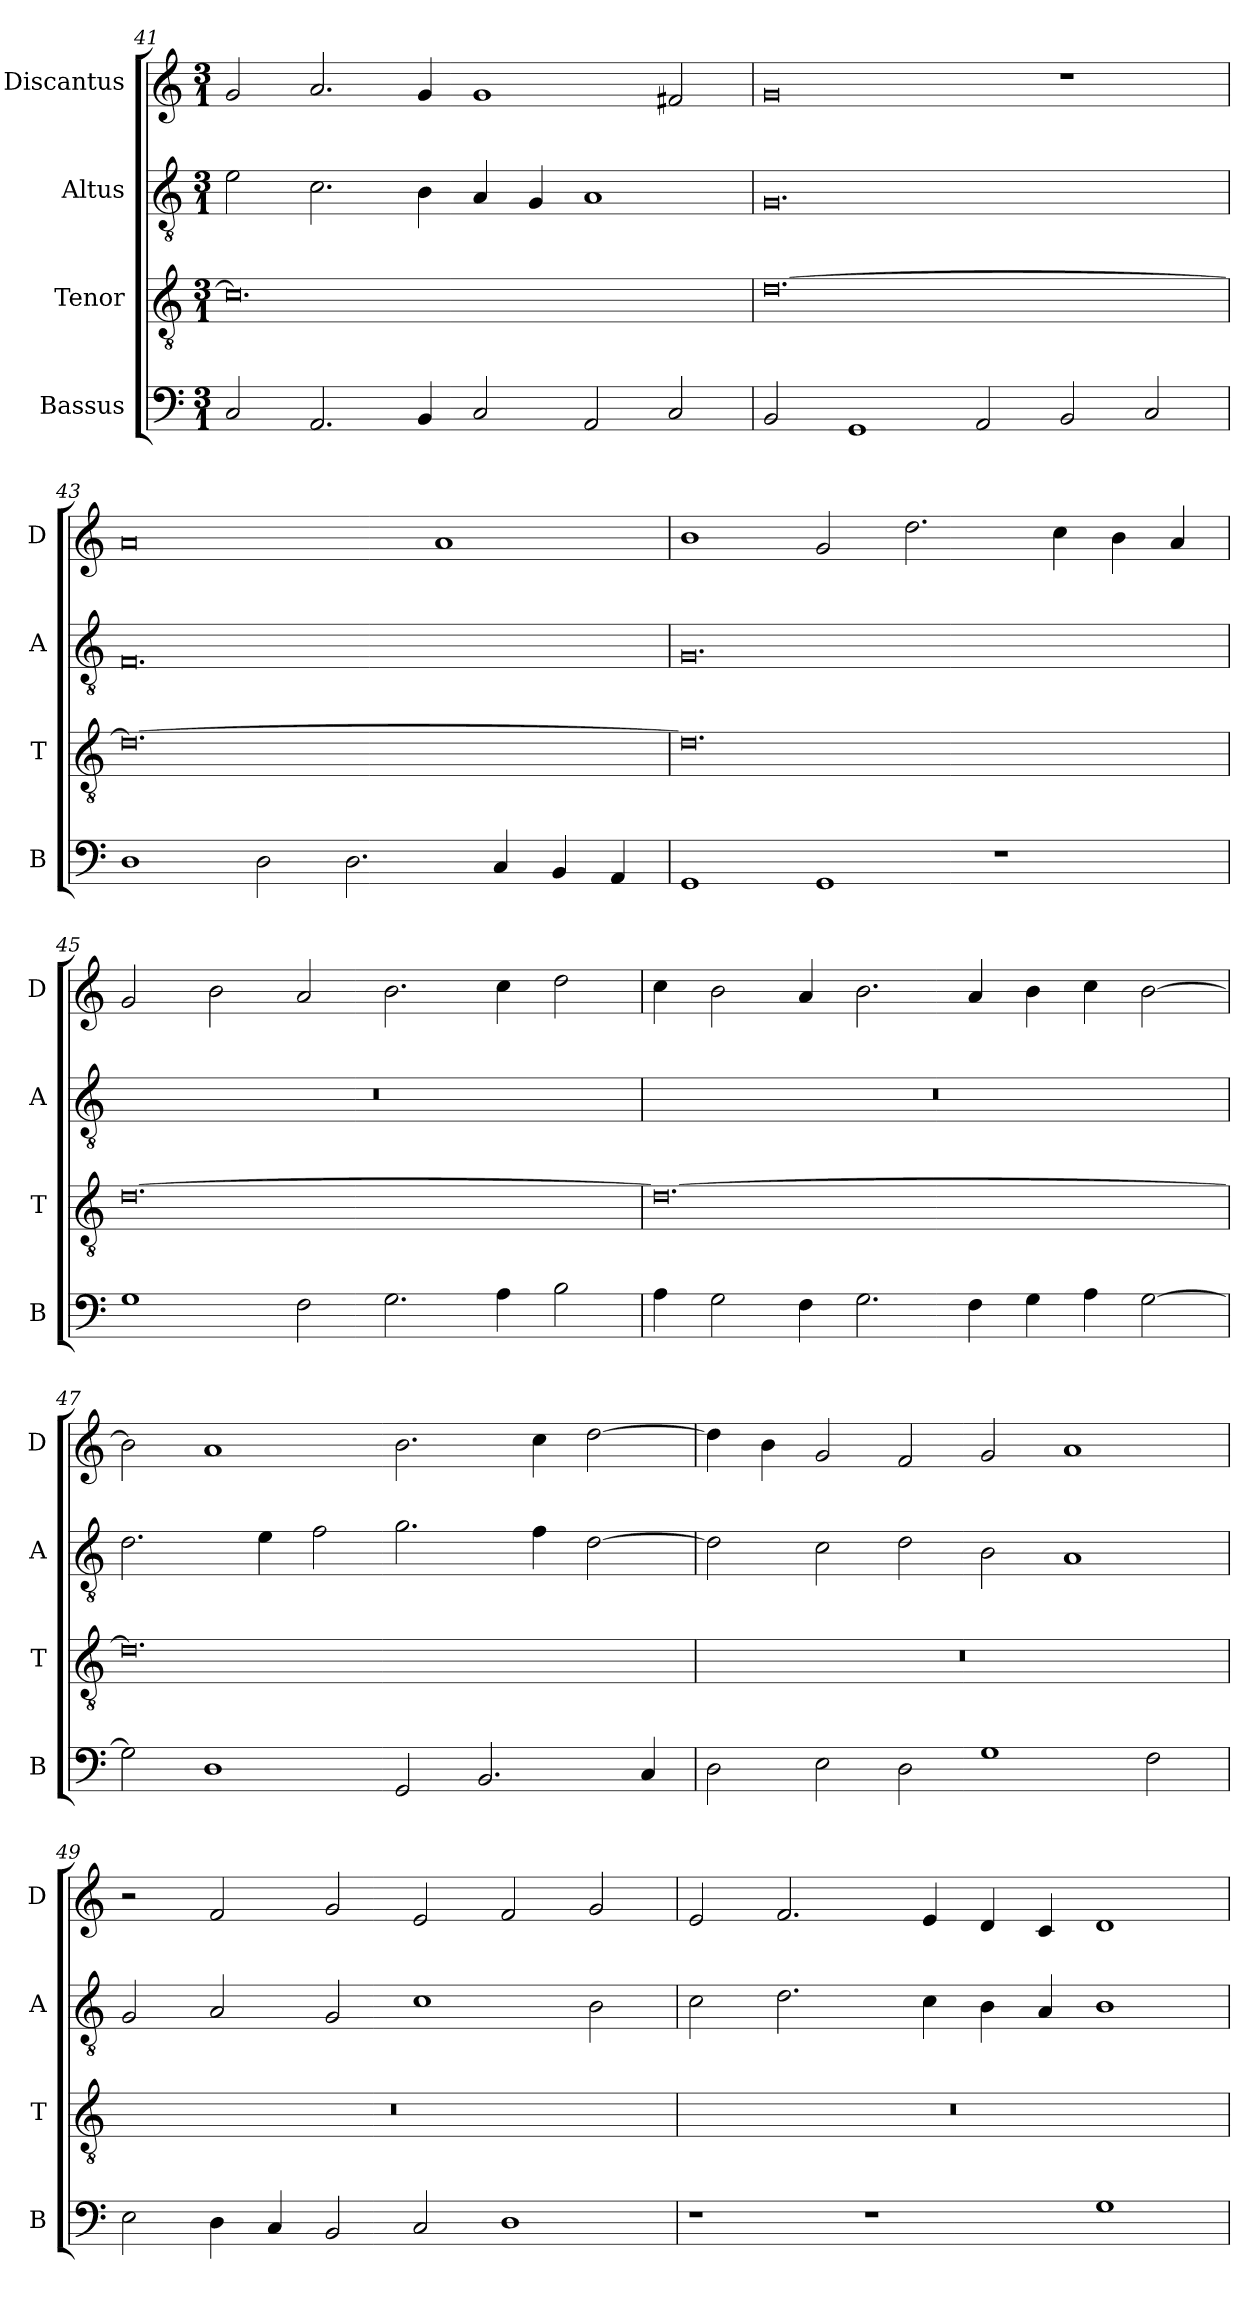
**kern	**kern	**kern	**kern
*part4	*part3	*part2	*part1
*staff4	*staff3	*staff2	*staff1
*I"Bassus	*I"Tenor	*I"Altus	*I"Discantus
*I'B	*I'T	*I'A	*I'D
*clefF4	*clefGv2	*clefGv2	*clefG2
*k[]	*k[]	*k[]	*k[]
*M3/1	*M3/1	*M3/1	*M3/1
=41	=41	=41	=41
2C/	0.c]	2e\	2g/
2.AA/	.	2.c\	2.a/
4BB/	.	4B\	4g/
2C/	.	4A/	1g
.	.	4G/	.
2AA/	.	1A	.
2C/	.	.	2f#X/
=42	=42	=42	=42
2BB/	[0.d	0.G	0g
1GG	.	.	.
2AA/	.	.	.
2BB/	.	.	1r
2C/	.	.	.
=43	=43	=43	=43
1D	0.d_	0.F	0a
2D\	.	.	.
2.D\	.	.	.
.	.	.	1a
4C/	.	.	.
4BB/	.	.	.
4AA/	.	.	.
=44	=44	=44	=44
1GG	0.d]	0.G	1b
1GG	.	.	2g/
.	.	.	2.dd\
1r	.	.	.
.	.	.	4cc\
.	.	.	4b\
.	.	.	4a/
=45	=45	=45	=45
1G	[0.d	0.r	2g/
.	.	.	2b\
2F\	.	.	2a/
2.G\	.	.	2.b\
4A\	.	.	4cc\
2B\	.	.	2dd\
=46	=46	=46	=46
4A\	0.d_	0.r	4cc\
2G\	.	.	2b\
4F\	.	.	4a/
2.G\	.	.	2.b\
4F\	.	.	4a/
4G\	.	.	4b\
4A\	.	.	4cc\
[2G\	.	.	[2b\
=47	=47	=47	=47
2G\]	0.d]	2.d\	2b\]
1D	.	.	1a
.	.	4e\	.
.	.	2f\	.
2GG/	.	2.g\	2.b\
2.BB/	.	.	.
.	.	4f\	4cc\
.	.	[2d\	[2dd\
4C/	.	.	.
=48	=48	=48	=48
2D\	0.r	2d\]	4dd\]
.	.	.	4b\
2E\	.	2c\	2g/
2D\	.	2d\	2f/
1G	.	2B\	2g/
.	.	1A	1a
2F\	.	.	.
=49	=49	=49	=49
2E\	0.r	2G/	2r
4D\	.	2A/	2f/
4C/	.	.	.
2BB/	.	2G/	2g/
2C/	.	1c	2e/
1D	.	.	2f/
.	.	2B\	2g/
=50	=50	=50	=50
1r	0.r	2c\	2e/
.	.	2.d\	2.f/
1r	.	.	.
.	.	4c\	4e/
.	.	4B\	4d/
.	.	4A/	4c/
1G	.	1B	1d
=	=	=	=
*-	*-	*-	*-
